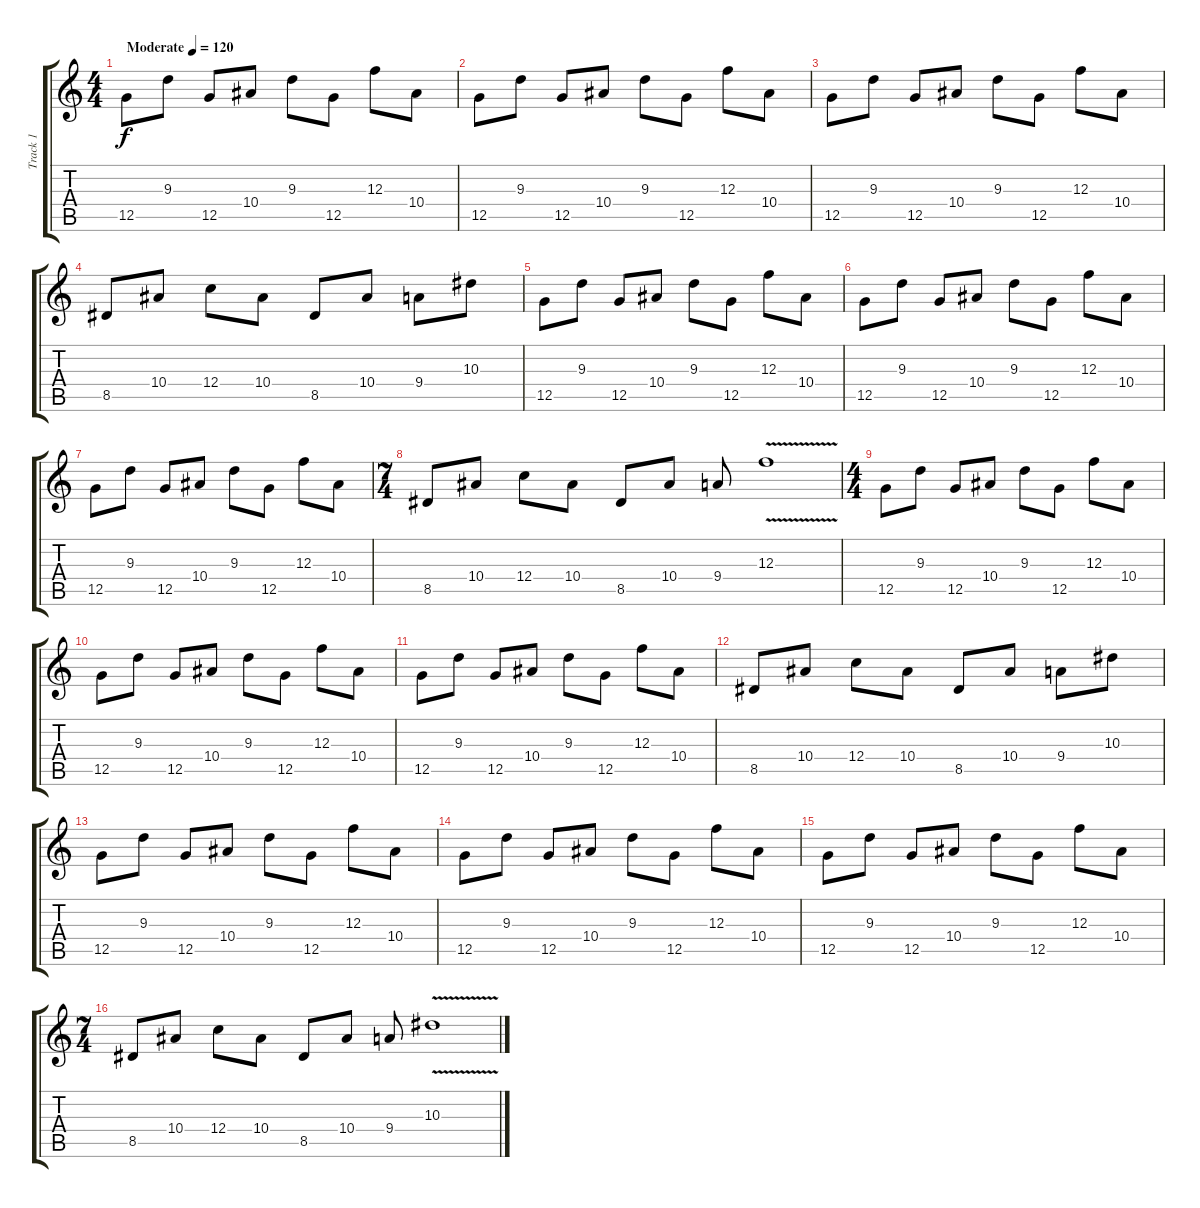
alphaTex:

\track ("Track 1" "Track 1") {instrument distortionguitar}
\staff {score tabs}
\tuning (D4 A3 F3 C3 G2 D2) {hide}
\ts (4 4)
\tempo (120 "Moderate")
\clef g2
\ks c
12.5.8{dy f instrument distortionguitar} 9.3.8 12.5.8 10.4.8 9.3.8 12.5.8 12.3.8 10.4.8 |
12.5.8 9.3.8 12.5.8 10.4.8 9.3.8 12.5.8 12.3.8 10.4.8 |
12.5.8 9.3.8 12.5.8 10.4.8 9.3.8 12.5.8 12.3.8 10.4.8 |
8.5.8 10.4.8 12.4.8 10.4.8 8.5.8 10.4.8 9.4.8 10.3.8 |
12.5.8 9.3.8 12.5.8 10.4.8 9.3.8 12.5.8 12.3.8 10.4.8 |
12.5.8 9.3.8 12.5.8 10.4.8 9.3.8 12.5.8 12.3.8 10.4.8 |
12.5.8 9.3.8 12.5.8 10.4.8 9.3.8 12.5.8 12.3.8 10.4.8 |
\ts (7 4)
8.5.8 10.4.8 12.4.8 10.4.8 8.5.8 10.4.8 9.4.8 12.3{v}.1 |
\ts (4 4)
12.5.8 9.3.8 12.5.8 10.4.8 9.3.8 12.5.8 12.3.8 10.4.8 |
12.5.8 9.3.8 12.5.8 10.4.8 9.3.8 12.5.8 12.3.8 10.4.8 |
12.5.8 9.3.8 12.5.8 10.4.8 9.3.8 12.5.8 12.3.8 10.4.8 |
8.5.8 10.4.8 12.4.8 10.4.8 8.5.8 10.4.8 9.4.8 10.3.8 |
12.5.8 9.3.8 12.5.8 10.4.8 9.3.8 12.5.8 12.3.8 10.4.8 |
12.5.8 9.3.8 12.5.8 10.4.8 9.3.8 12.5.8 12.3.8 10.4.8 |
12.5.8 9.3.8 12.5.8 10.4.8 9.3.8 12.5.8 12.3.8 10.4.8 |
\ts (7 4)
8.5.8 10.4.8 12.4.8 10.4.8 8.5.8 10.4.8 9.4.8 10.3{v}.1
